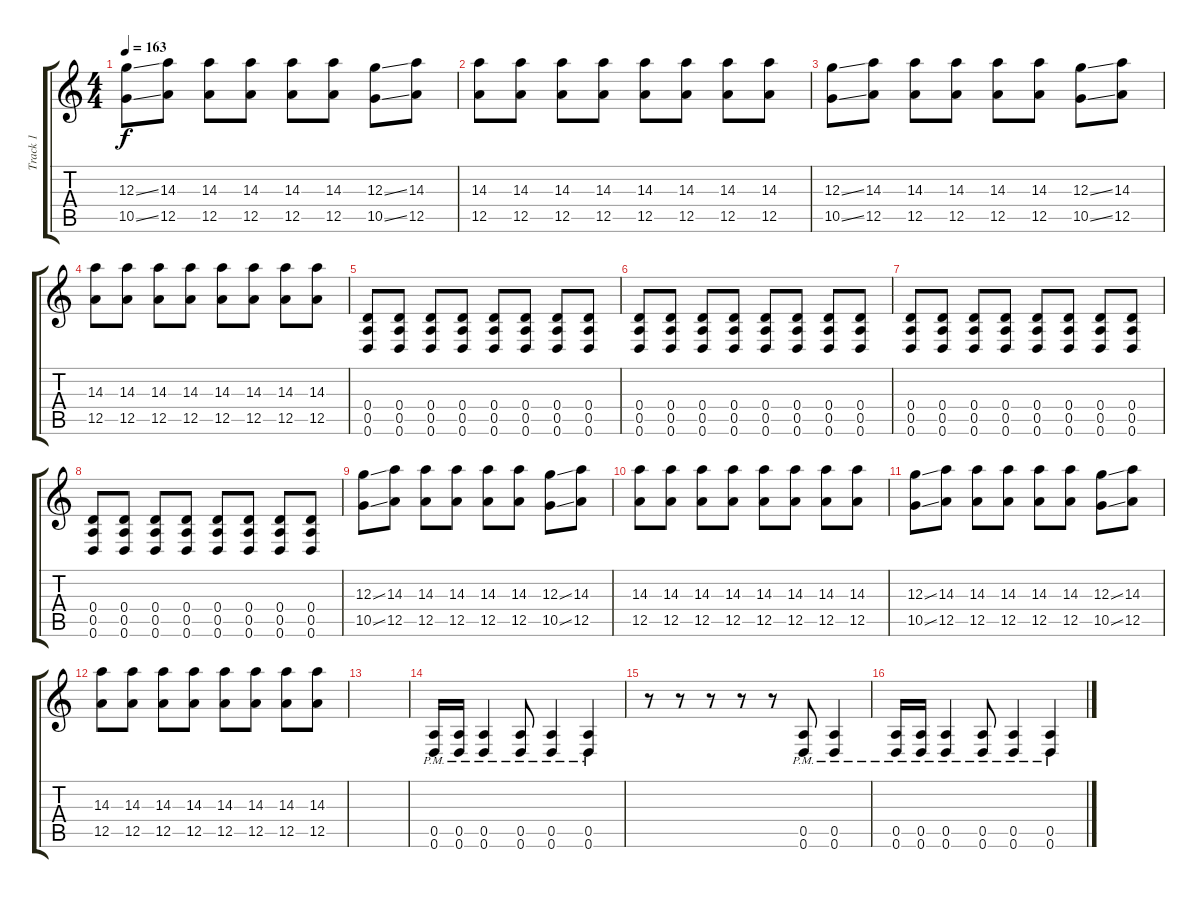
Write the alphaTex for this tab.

\track ("Track 1" "Track 1") {instrument distortionguitar}
\staff {score tabs}
\tuning (E4 B3 G3 D3 A2 D2) {hide}
\ts (4 4)
\tempo 163
\clef g2
\ks c
(12.3{ss} 10.5{ss}).8{dy f} (14.3 12.5).8 (14.3 12.5).8 (14.3 12.5).8 (14.3 12.5).8 (14.3 12.5).8 (12.3{ss} 10.5{ss}).8 (14.3 12.5).8 |
(14.3 12.5).8 (14.3 12.5).8 (14.3 12.5).8 (14.3 12.5).8 (14.3 12.5).8 (14.3 12.5).8 (14.3 12.5).8 (14.3 12.5).8 |
(12.3{ss} 10.5{ss}).8 (14.3 12.5).8 (14.3 12.5).8 (14.3 12.5).8 (14.3 12.5).8 (14.3 12.5).8 (12.3{ss} 10.5{ss}).8 (14.3 12.5).8 |
(14.3 12.5).8 (14.3 12.5).8 (14.3 12.5).8 (14.3 12.5).8 (14.3 12.5).8 (14.3 12.5).8 (14.3 12.5).8 (14.3 12.5).8 |
(0.4 0.5 0.6).8 (0.4 0.5 0.6).8 (0.4 0.5 0.6).8 (0.4 0.5 0.6).8 (0.4 0.5 0.6).8 (0.4 0.5 0.6).8 (0.4 0.5 0.6).8 (0.4 0.5 0.6).8 |
(0.4 0.5 0.6).8 (0.4 0.5 0.6).8 (0.4 0.5 0.6).8 (0.4 0.5 0.6).8 (0.4 0.5 0.6).8 (0.4 0.5 0.6).8 (0.4 0.5 0.6).8 (0.4 0.5 0.6).8 |
(0.4 0.5 0.6).8 (0.4 0.5 0.6).8 (0.4 0.5 0.6).8 (0.4 0.5 0.6).8 (0.4 0.5 0.6).8 (0.4 0.5 0.6).8 (0.4 0.5 0.6).8 (0.4 0.5 0.6).8 |
(0.4 0.5 0.6).8 (0.4 0.5 0.6).8 (0.4 0.5 0.6).8 (0.4 0.5 0.6).8 (0.4 0.5 0.6).8 (0.4 0.5 0.6).8 (0.4 0.5 0.6).8 (0.4 0.5 0.6).8 |
(12.3{ss} 10.5{ss}).8 (14.3 12.5).8 (14.3 12.5).8 (14.3 12.5).8 (14.3 12.5).8 (14.3 12.5).8 (12.3{ss} 10.5{ss}).8 (14.3 12.5).8 |
(14.3 12.5).8 (14.3 12.5).8 (14.3 12.5).8 (14.3 12.5).8 (14.3 12.5).8 (14.3 12.5).8 (14.3 12.5).8 (14.3 12.5).8 |
(12.3{ss} 10.5{ss}).8 (14.3 12.5).8 (14.3 12.5).8 (14.3 12.5).8 (14.3 12.5).8 (14.3 12.5).8 (12.3{ss} 10.5{ss}).8 (14.3 12.5).8 |
(14.3 12.5).8 (14.3 12.5).8 (14.3 12.5).8 (14.3 12.5).8 (14.3 12.5).8 (14.3 12.5).8 (14.3 12.5).8 (14.3 12.5).8 |
|
(0.5{pm} 0.6{pm}).16 (0.5{pm} 0.6{pm}).16 (0.5{pm} 0.6{pm}).4 (0.5{pm} 0.6{pm}).8 (0.5{pm} 0.6{pm}).4 (0.5{pm} 0.6{pm}).4 |
r.8 r.8 r.8 r.8 r.8 (0.5{pm} 0.6{pm}).8 (0.5{pm} 0.6{pm}).4 |
(0.5{pm} 0.6{pm}).16 (0.5{pm} 0.6{pm}).16 (0.5{pm} 0.6{pm}).4 (0.5{pm} 0.6{pm}).8 (0.5{pm} 0.6{pm}).4 (0.5{pm} 0.6{pm}).4
